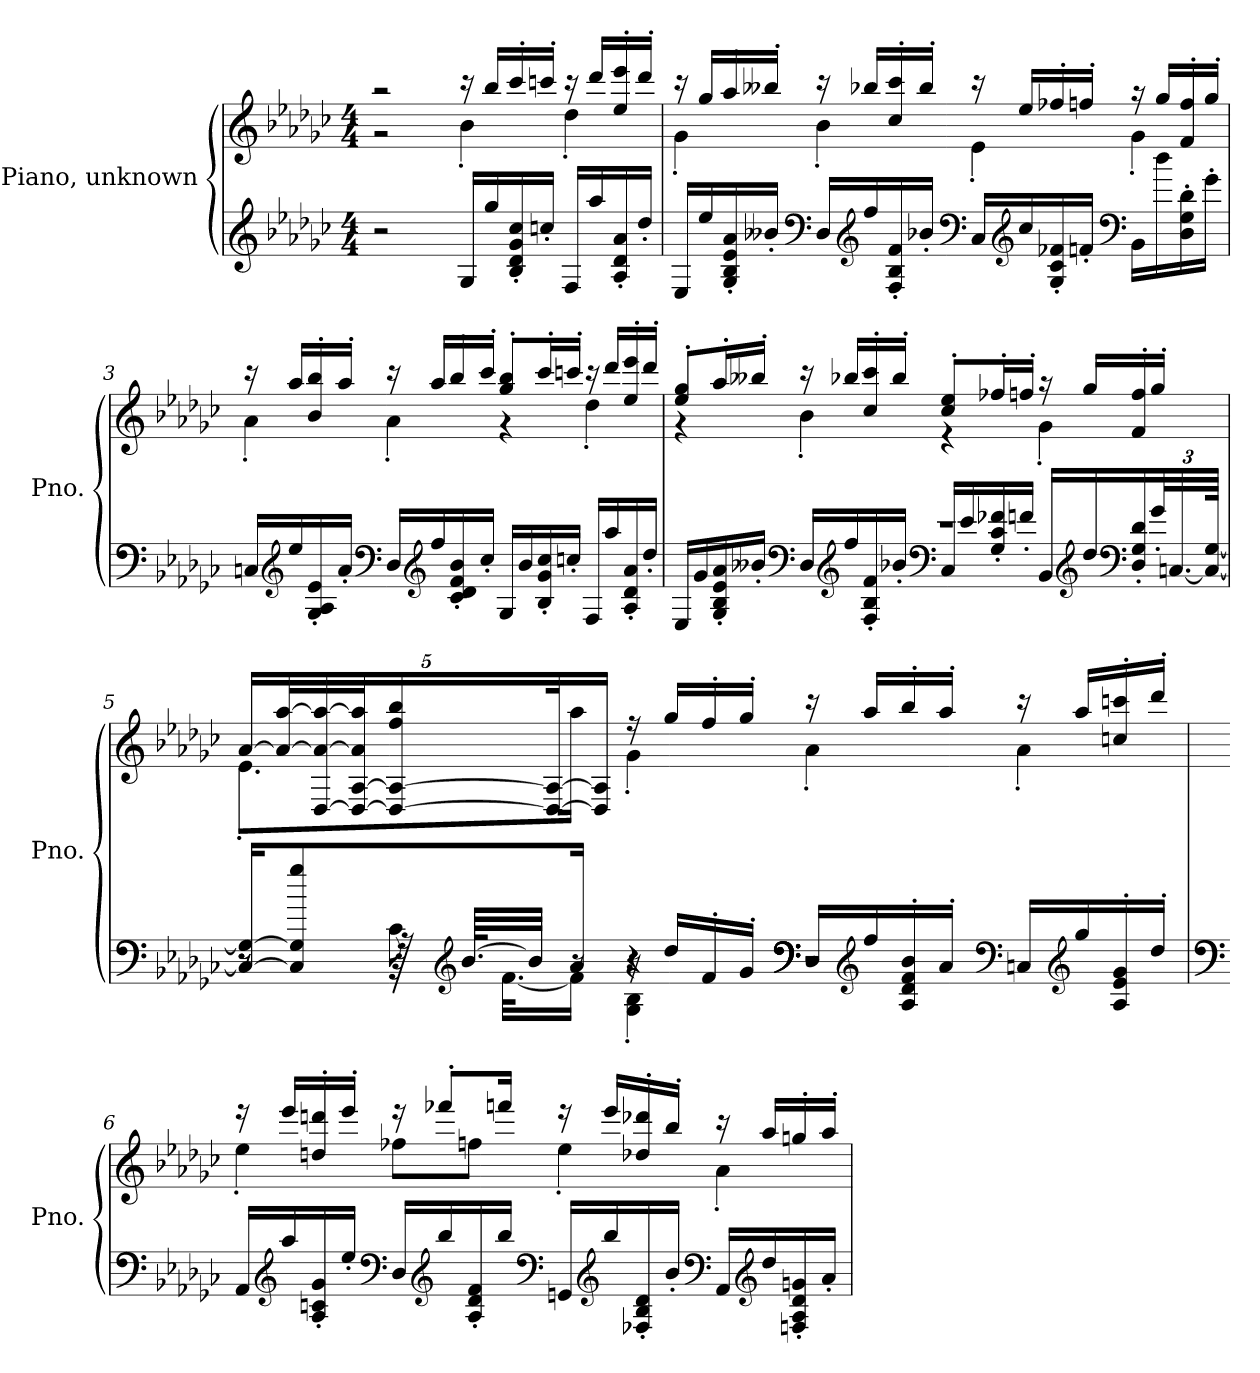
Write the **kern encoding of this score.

**kern	**kern
*part1	*part1
*staff2	*staff1
*I"Piano, unknown	*
*I'Pno.	*
*clefG2	*clefG2
*k[b-e-a-d-g-c-]	*k[b-e-a-d-g-c-]
*M4/4	*M4/4
*MM120	*MM120
=1	=1
*	*^
2r	2r	2r
16G-/LL	16r	4b-'\
16gg-/	16bb-/LL	.
16B-/' 16d-/' 16g-/' 16cc-/'	16ccc-'/	.
16ccn'/JJ	16cccn'/JJ	.
16F/LL	16r	4dd-'\
16aa-/	16ddd-/LL	.
16A-/' 16d-/' 16a-/'	16ee-/' 16eee-/'	.
16dd-'/JJ	16ddd-'/JJ	.
=2	=2	=2
16E-/LL	16r	4g-'\
16ee-/	16gg-/LL	.
16G-/' 16B-/' 16e-/' 16a-/'	16aa-'/	.
16b--X'/JJ	16bb--X'/JJ	.
*clefF4	*	*
16D-/LL	16r	4b-'\
*clefG2	*	*
16ff/	16bb-X/LL	.
16F/' 16B-/' 16f/'	16cc-/' 16ccc-/'	.
16b-X'/JJ	16bb-'/JJ	.
*clefF4	*	*
16C-/LL	16r	4e-'\
*clefG2	*	*
16cc-/	16ee-/LL	.
16G-/' 16c-/' 16f-X/'	16ff-X'/	.
16fn'/JJ	16ffn'/JJ	.
*clefF4	*	*
16BB-\LL	16r	4g-'\
16dd-\	16gg-/LL	.
16D-\' 16G-\' 16d-\'	16f/' 16ff/'	.
16g-'\JJ	16gg-'/JJ	.
!!LO:LB:g=z	!!
=3	=3	=3
16Cn/LL	16r	4a-'\
*clefG2	*	*
16ee-/	16aa-/LL	.
16G-/' 16A-/' 16e-/'	16b-/' 16bb-/'	.
16a-'/JJ	16aa-'/JJ	.
*clefF4	*	*
16D-/LL	16r	4a-'\
*clefG2	*	*
16ff/	16aa-/LL	.
16c-/' 16d-/' 16f/' 16b-/'	16bb-'/	.
16cc-'/JJ	16ccc-'/JJ	.
16G-/LL	8gg-/' 8bb-/'L	4r
16b-/	.	.
16B-/' 16g-/' 16cc-/'	16ccc-'/L	.
16ccn'/JJ	16cccn'/JJ	.
16F/LL	16r	4dd-'\
16aa-/	16ddd-/LL	.
16A-/' 16d-/' 16a-/'	16ee-/' 16eee-/'	.
16dd-'/JJ	16ddd-'/JJ	.
!!LO:LB:g=z	!!
=4	=4	=4
*^	*	*
1r	16E-/LL	8ee-/' 8gg-/'L	4r
.	16g-/	.	.
.	16G-/' 16B-/' 16e-/' 16a-/'	16aa-'/L	.
.	16b--X'/JJ	16bb--X'/JJ	.
*clefF4	*	*	*
.	16D-/LL	16r	4b-'\
*clefG2	*	*	*
.	16ff/	16bb-X/LL	.
.	16F/' 16B-/' 16f/'	16cc-/' 16ccc-/'	.
.	16b-X'/JJ	16bb-'/JJ	.
*clefF4	*	*	*
.	16C-/LL	8cc-/' 8ee-/'L	4r
.	16e-/	.	.
.	16G-/' 16c-/' 16f-X/'	16ff-X'/L	.
.	16fn'/JJ	16ffn'/JJ	.
.	16BB-/LL	16r	4g-'\
*clefG2	*	*	*
.	16dd-/	16gg-/LL	.
*clefF4	*	*	*
.	16D-/' 16G-/' 16d-/'	16f/' 16ff/'	.
*	*Xbrackettup	*	*
.	48g-'/L	16gg-'/JJ	.
.	[48.Cn/	.	.
.	96C/_ [96G-/JJJk	.	.
!!LO:LB:g=z	!!
=5	=5	=5	=5
*^	*^	*	*
*	*	*	*	*Xbrackettup	*
8r	8r	16C/_ 16G-/_KL	8r	[20a-/LL	8.e-'\L
.	.	.	.	40a-/_ [40aa-/L	.
.	.	8C/] 8G-/] 8gg-/	.	.	.
.	.	.	.	[40D-/ 40a-/_ 40aa-/_	.
.	.	.	.	40D-/_ [40A-/ 40a-/] 40aa-/]J	.
128r	64r	.	8c-\	20D-/_ 20A-/_ 20ff/ 20bb-/	.
*clefG2	*	*	*	*	*
[64.b-/KLLL	.	.	.	.	.
.	[32.f\KLL	.	.	.	.
32b-/JJJ]	.	.	.	.	.
.	.	.	.	40D-/_ 40A-/_K	.
16r	16f\JJ]	16a-/Jk	.	.	16aa-\Jk
.	.	.	.	20D-/] 20A-/]JJ	.
4r	4r	16r	4G-\' 4B-\'	16r	4g-'\
.	.	16dd-/LL	.	16gg-/LL	.
.	.	16f'/	.	16ff'/	.
.	.	16g-'/JJ	.	16gg-'/JJ	.
*clefF4	*	*	*	*	*
2r	2r	16D-/LL	2r	16r	4a-'\
*clefG2	*	*	*	*	*
.	.	16ff/	.	16aa-/LL	.
.	.	16A-/' 16d-/' 16f/' 16b-/'	.	16bb-'/	.
.	.	16a-'/JJ	.	16aa-'/JJ	.
*clefF4	*	*	*	*	*
.	.	16Cn/LL	.	16r	4a-'\
*clefG2	*	*	*	*	*
.	.	16gg-/	.	16aa-/LL	.
.	.	16A-/' 16e-/' 16g-/'	.	16ccn/' 16cccn/'	.
.	.	16dd-'/JJ	.	16ddd-'/JJ	.
*v	*v	*v	*v	*	*
!!LO:LB:g=z	!!
=6	=6	=6
*clefF4	*	*
16AA-/LL	16r	4ee-'\
*clefG2	*	*
16aa-/	16eee-/LL	.
16A-/' 16cn/' 16g-/'	16ddn/' 16dddn/'	.
16ee-'/JJ	16eee-'/JJ	.
*clefF4	*	*
16D-/LL	16r	8ff-X\L
*clefG2	*	*
16bb-/	8fff-X'/L	.
16A-/' 16d-/' 16f/'	.	8ffn\J
16bb-/JJ	16fffn/Jk	.
*clefF4	*	*
16GGn/LL	16r	4ee-'\
*clefG2	*	*
16bb-/	16eee-/LL	.
16F-X/' 16B-/' 16d-/'	16dd-X/' 16ddd-X/'	.
16b-'/JJ	16bb-'/JJ	.
*clefF4	*	*
16AA-/LL	16r	4a-'\
*clefG2	*	*
16dd-/	16aa-/LL	.
16Fn/' 16A-/' 16d-/' 16gn/'	16ggn'/	.
16a-'/JJ	16aa-'/JJ	.
*	*v	*v
=	=
*-	*-
